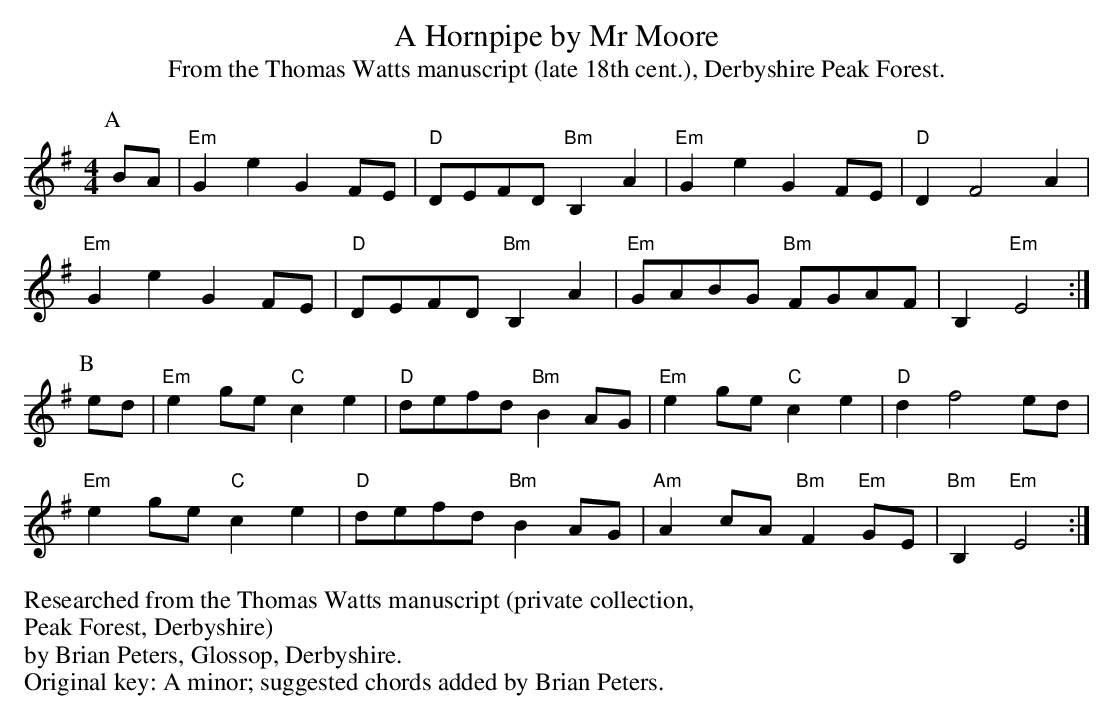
X:1
T:A Hornpipe by Mr Moore
T:From the Thomas Watts manuscript (late 18th cent.), Derbyshire Peak Forest.
M:4/4
L:1/8
K:Emin
P:A
BA | "Em" G2 e2 G2 FE | "D" DEFD "Bm" B,2 A2 |\
"Em" G2 e2 G2 FE | "D" D2 F4 A2 |
"Em" G2 e2 G2 FE | "D" DEFD "Bm" B,2 A2 |\
"Em" GABG "Bm" FGAF | B,2 "Em" E4 :|
P:B
ed | "Em" e2 ge "C" c2 e2 | "D" defd "Bm" B2 AG |\
"Em" e2 ge "C" c2 e2 | "D" d2 f4 ed |
"Em" e2 ge "C" c2 e2 | "D" defd "Bm" B2 AG |\
"Am" A2 cA "Bm" F2 "Em" GE | "Bm" B,2 "Em"E4 :|
%%begintext
Researched from the Thomas Watts manuscript (private collection,
Peak Forest, Derbyshire)
by Brian Peters, Glossop, Derbyshire.
Original key: A minor; suggested chords added by Brian Peters.
